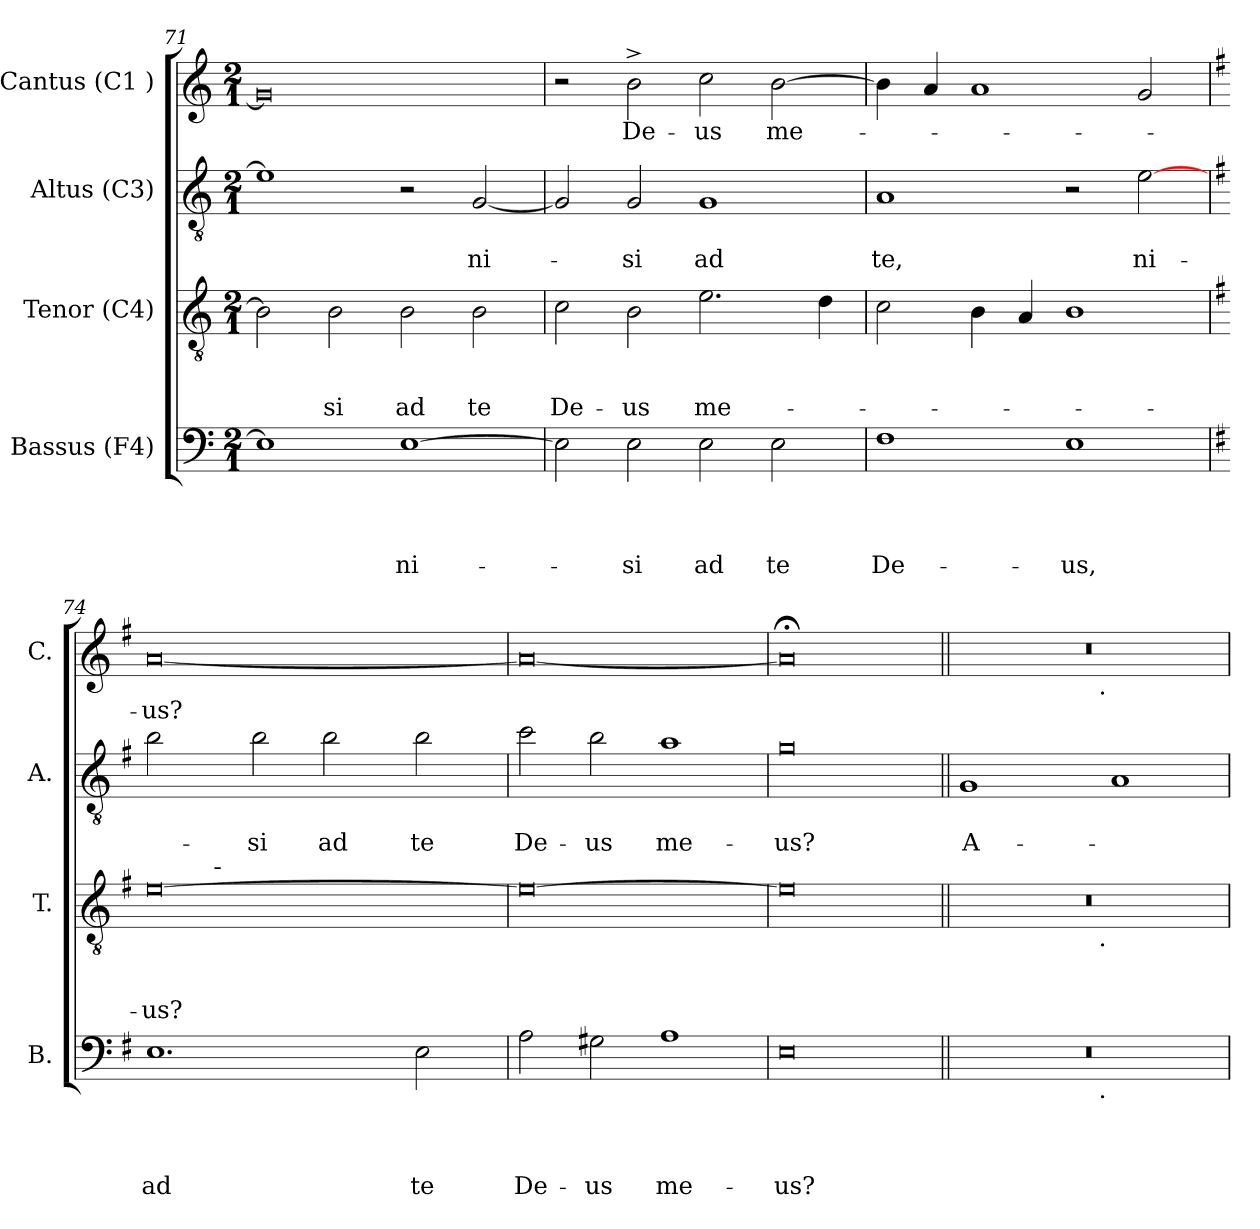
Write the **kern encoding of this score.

**kern	**text	**text	**text	**text	**kern	**text	**text	**text	**kern	**text	**text	**kern	**text
*part4	*part4	*part4	*part4	*part4	*part3	*part3	*part3	*part3	*part2	*part2	*part2	*part1	*part1
*staff4	*staff4	*staff4	*staff4	*staff4	*staff3	*staff3	*staff3	*staff3	*staff2	*staff2	*staff2	*staff1	*staff1
*I"Bassus (F4)	*	*	*	*	*I"Tenor (C4)	*	*	*	*I"Altus (C3)	*	*	*I"Cantus (C1 )	*
*I'B.	*	*	*	*	*I'T.	*	*	*	*I'A.	*	*	*I'C.	*
*clefF4	*	*	*	*	*clefGv2	*	*	*	*clefGv2	*	*	*clefG2	*
*k[]	*	*	*	*	*k[]	*	*	*	*k[]	*	*	*k[]	*
*C:	*	*	*	*	*C:	*	*	*	*C:	*	*	*C:	*
*M2/1	*	*	*	*	*M2/1	*	*	*	*M2/1	*	*	*M2/1	*
=71	=71	=71	=71	=71	=71	=71	=71	=71	=71	=71	=71	=71	=71
1E]	.	.	.	.	2B\]	.	.	.	1e]	.	.	0g]	.
!	!	!	!	!	!	!	!	!LO:LY:b	!	!	!	!	!
.	.	.	.	.	2B\	.	.	-si	.	.	.	.	.
!	!	!	!	!LO:LY:b	!	!	!	!LO:LY:b	!	!	!	!	!
[>1E	.	.	.	ni-	2B\	.	.	ad	2r	.	.	.	.
!	!	!	!	!	!	!	!	!LO:LY:b	!	!	!LO:LY:b	!	!
.	.	.	.	.	2B\	.	.	te	[<2G/	.	ni-	.	.
=72	=72	=72	=72	=72	=72	=72	=72	=72	=72	=72	=72	=72	=72
!	!	!	!	!	!	!	!	!LO:LY:b	!	!	!	!	!
2E\]	.	.	.	.	2c\	.	.	De-	2G/]	.	.	2r	.
!	!	!	!	!LO:LY:b	!	!	!	!LO:LY:b	!	!	!LO:LY:b	!	!LO:LY:b
2E\	.	.	.	-si	2B\	.	.	-us	2G/	.	-si	2b^>\	De-
!	!	!	!	!LO:LY:b	!	!	!	!LO:LY:b	!	!	!LO:LY:b	!	!LO:LY:b
2E\	.	.	.	ad	2.e\	.	.	me-	1G	.	ad	2cc\	-us
!	!	!	!	!LO:LY:b	!	!	!	!	!	!	!	!	!LO:LY:b
2E\	.	.	.	te	.	.	.	.	.	.	.	[>2b\	me-
.	.	.	.	.	4d\	.	.	.	.	.	.	.	.
=73	=73	=73	=73	=73	=73	=73	=73	=73	=73	=73	=73	=73	=73
!	!	!	!	!LO:LY:b	!	!	!	!	!	!	!LO:LY:b	!	!
1F	.	.	.	De-	2c\	.	.	.	1A	.	te,	4b\]	.
.	.	.	.	.	.	.	.	.	.	.	.	4a/	.
.	.	.	.	.	4B\	.	.	.	.	.	.	1a	.
.	.	.	.	.	4A/	.	.	.	.	.	.	.	.
!	!	!	!	!LO:LY:b	!	!	!	!	!	!	!	!	!
1E	.	.	.	-us,	1B	.	.	.	2r	.	.	.	.
!	!	!	!	!	!	!	!	!	!	!	!LO:LY:b	!	!
.	.	.	.	.	.	.	.	.	[>2e\	.	ni-	2g/	.
!!LO:PB:g=z
=74	=74	=74	=74	=74	=74	=74	=74	=74	=74	=74	=74	=74	=74
*k[f#]	*	*	*	*	*k[f#]	*	*	*	*k[f#]	*	*	*k[f#]	*
*G:	*	*	*	*	*G:	*	*	*	*G:	*	*	*G:	*
!	!	!	!	!LO:LY:b	!	!	!	!LO:LY:b	!	!	!	!	!LO:LY:b
*	*	*	*	*	*^	*	*	*	*	*	*	*	*
1.E	.	.	.	ad	[<0e	4ryy	.	.	-us?	2b\	.	.	[<0a	-us?
.	.	.	.	.	.	16ryy	.	.	.	.	.	.	.	.
!	!	!	!	!	!	!LO:TX:a:t=-	!	!	!	!	!	!	!	!
.	.	.	.	.	.	1ryy	.	.	.	.	.	.	.	.
!	!	!	!	!	!	!	!	!	!	!	!	!LO:LY:b	!	!
.	.	.	.	.	.	.	.	.	.	2b\	.	-si	.	.
!	!	!	!	!	!	!	!	!	!	!	!	!LO:LY:b	!	!
.	.	.	.	.	.	.	.	.	.	2b\	.	ad	.	.
.	.	.	.	.	.	2ryy	.	.	.	.	.	.	.	.
!	!	!	!	!LO:LY:b	!	!	!	!	!	!	!	!LO:LY:b	!	!
2E\	.	.	.	te	.	.	.	.	.	2b\	.	te	.	.
.	.	.	.	.	.	8.ryy	.	.	.	.	.	.	.	.
=75	=75	=75	=75	=75	=75	=75	=75	=75	=75	=75	=75	=75	=75	=75
!	!	!	!	!LO:LY:b	!	!	!	!	!	!	!	!LO:LY:b	!	!
*	*	*	*	*	*v	*v	*	*	*	*	*	*	*	*
2A\	.	.	.	De-	0e_	.	.	.	2cc\	.	De-	0a_	.
!	!	!	!	!LO:LY:b	!	!	!	!	!	!	!LO:LY:b	!	!
2G#X\	.	.	.	-us	.	.	.	.	2b\	.	-us	.	.
!	!	!	!	!LO:LY:b	!	!	!	!	!	!	!LO:LY:b	!	!
1A	.	.	.	me-	.	.	.	.	1a	.	me-	.	.
=76	=76	=76	=76	=76	=76	=76	=76	=76	=76	=76	=76	=76	=76
!	!	!	!	!LO:LY:b	!	!	!	!	!	!	!LO:LY:b	!	!
0E	.	.	.	-us?	0e]	.	.	.	0g	.	-us?	0a;]	.
=77||	=77||	=77||	=77||	=77||	=77||	=77||	=77||	=77||	=77||	=77||	=77||	=77||	=77||
!	!	!	!	!	!	!	!	!	!	!	!LO:LY:b	!	!
*^	*	*	*	*	*^	*	*	*	*	*	*	*^	*
0r	2ryy	.	.	.	.	0r	2ryy	.	.	.	1G	.	A-	0r	2ryy	.
.	4...ryy	.	.	.	.	.	4...ryy	.	.	.	.	.	.	.	4...ryy	.
!	!	!	!	!	!	!	!	!	!	!	!	!	!	!	!LO:TX:b:t=.	!
!	!	!	!	!	!	!	!LO:TX:b:t=.	!	!	!	!	!	!	!	!	!
!	!LO:TX:b:t=.	!	!	!	!	!	!	!	!	!	!	!	!	!	!	!
.	1ryy	.	.	.	.	.	1ryy	.	.	.	.	.	.	.	1ryy	.
.	.	.	.	.	.	.	.	.	.	.	1A	.	.	.	.	.
.	32ryy	.	.	.	.	.	32ryy	.	.	.	.	.	.	.	32ryy	.
*v	*v	*	*	*	*	*	*	*	*	*	*	*	*	*v	*v	*
*	*	*	*	*	*v	*v	*	*	*	*	*	*	*	*
=	=	=	=	=	=	=	=	=	=	=	=	=	=
*-	*-	*-	*-	*-	*-	*-	*-	*-	*-	*-	*-	*-	*-
